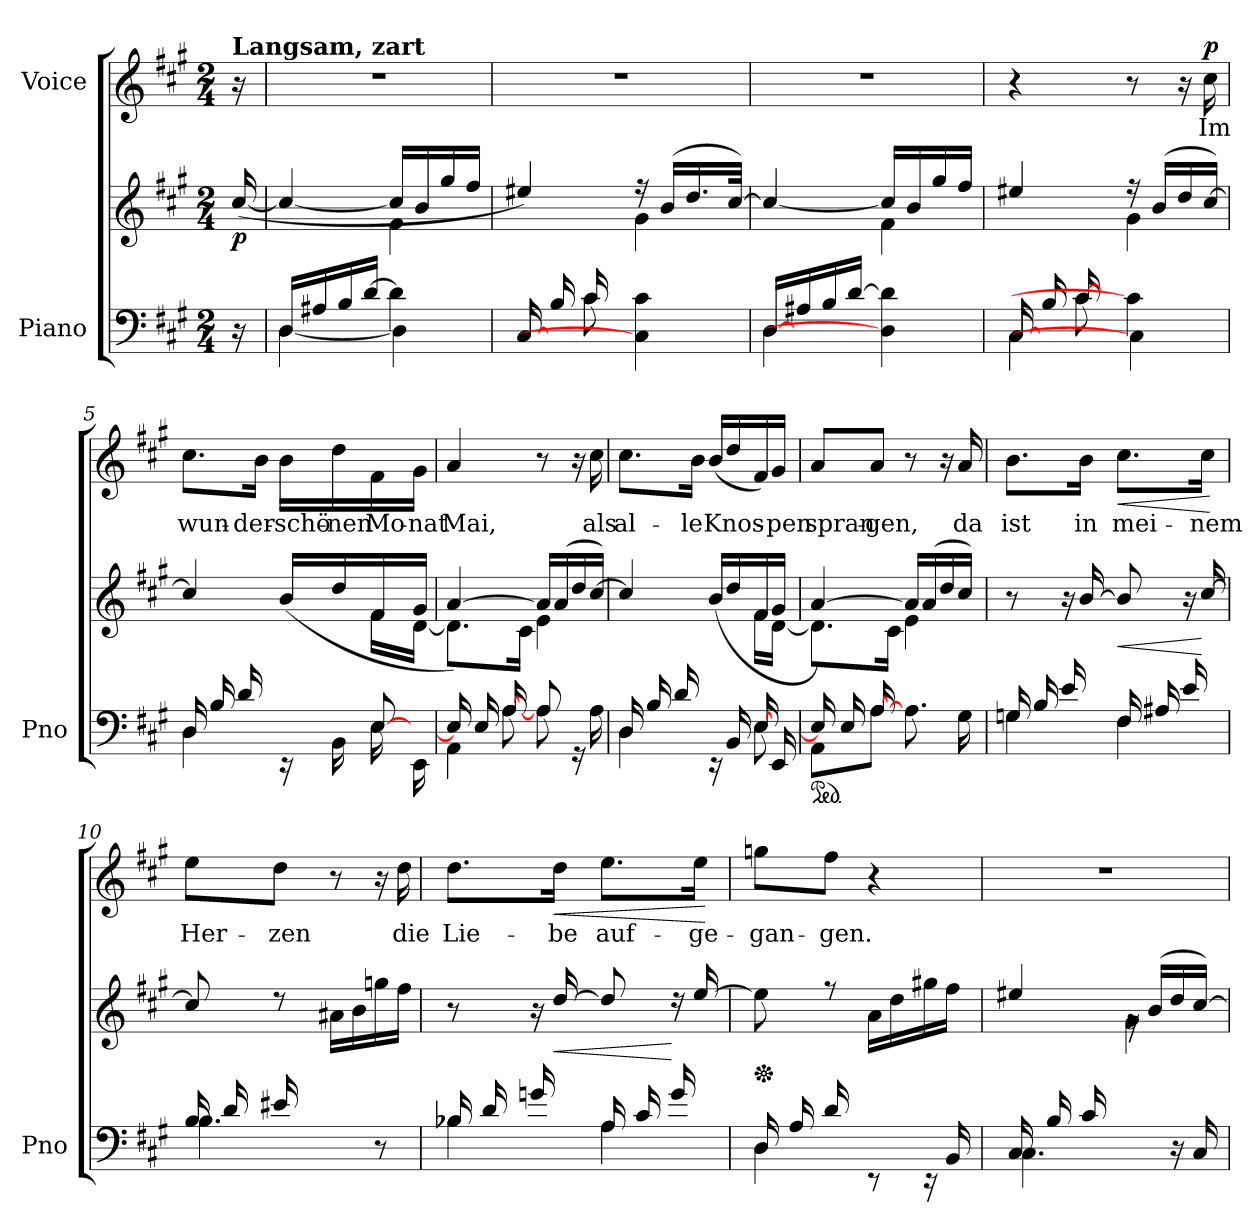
**kern	**kern	**dynam	**kern	**text	**dynam
*part2	*part2	*part2	*part1	*part1	*part1
*staff3	*staff2	*staff2/3	*staff1	*staff1	*staff1
*I"Piano	*	*	*I"Voice	*	*
*I'Pno	*	*	*	*	*
*clefF4	*clefG2	*	*clefG2	*	*
*k[f#c#g#]	*k[f#c#g#]	*	*k[f#c#g#]	*	*
*M2/4	*M2/4	*	*M2/4	*	*
*MM35	*MM35	*	*MM35	*	*
=	=	=	=	=	=
!	!	!	!LO:TX:a:B:t=Langsam, zart	!	!
!	!	!LO:DY:b	!	!	!
16r	(>[16cc#/	p	16r	.	.
=1	=1	=1	=1	=1	=1
*^	*^	*	*	*	*
16D/LL	[4D\	4cc#/_	4ryy	.	2r	.	.
16A#X/	.	.	.	.	.	.	.
16B/	.	.	.	.	.	.	.
[16d/JJ	.	.	.	.	.	.	.
4d\]	4D\]	16cc#/LL]	4f#\	.	.	.	.
.	.	16b/	.	.	.	.	.
.	.	16gg#/	.	.	.	.	.
.	.	16ff#/JJ	.	.	.	.	.
=2	=2	=2	=2	=2	=2	=2	=2
*	*^	*	*	*	*	*	*
(>[16C#/LL	4C#/	8ryy	4ee#X/)	8.ryy	.	2r	.	.
16B/	.	.	.	.	.	.	.	.
16c#/	.	8c#\	.	.	.	.	.	.
4ryy	.	.	.	16e#X\JJ	.	.	.	.
.	4C#\] 4c#\	4ryy	16r	4g#\)	.	.	.	.
.	.	.	(>16b/LL	.	.	.	.	.
.	.	.	16.dd/	.	.	.	.	.
16ryy	.	.	.	.	.	.	.	.
.	.	.	[32cc#/JJk)	.	.	.	.	.
*	*v	*v	*	*	*	*	*	*
=3	=3	=3	=3	=3	=3	=3	=3
(>[16D/LL	4D\	4cc#/_	4ryy	.	2r	.	.
16A#X/	.	.	.	.	.	.	.
16B/	.	.	.	.	.	.	.
[16d/JJ	.	.	.	.	.	.	.
4ryy	4D\] 4d\]	(>16cc#/LL]	4f#\)	.	.	.	.
.	.	16b/	.	.	.	.	.
.	.	16gg#/	.	.	.	.	.
.	.	16ff#/JJ	.	.	.	.	.
!!LO:LB:g=z
=4	=4	=4	=4	=4	=4	=4	=4
*^	*^	*	*	*	*	*	*
(>[16C#/LL	4C#/	8ryy	4C#\	4ee#X/)	8.ryy	.	4r	.	.
16B/	.	.	.	.	.	.	.	.	.
[16c#/	.	8c#\	.	.	.	.	.	.	.
4ryy	.	.	.	.	16e#X\JJ	.	.	.	.
.	4c#\]	4ryy	4C#\]	16r	4g#\)	.	8r	.	.
.	.	.	.	(>16b/LL	.	.	.	.	.
.	.	.	.	16dd/	.	.	16r	.	.
!	!	!	!	!	!	!	!	!LO:LY:b	!LO:DY:a
16ryy	.	.	.	[16cc#/JJ)	.	.	16cc#\	Im	p
*	*v	*v	*v	*	*	*	*	*	*
=5	=5	=5	=5	=5	=5	=5	=5
*	*	*	*^	*	*	*	*
!	!	!	!	!	!	!	!LO:LY:b	!
(>16D/LL	4D\	4cc#/]	4.ryy	8.ryy	.	8.cc#\L	wun-	.
16B/	.	.	.	.	.	.	.	.
16d/	.	.	.	.	.	.	.	.
!	!	!	!	!	!	!	!LO:LY:b	!
16ryy	.	.	.	16f#\JJ)	.	16b\Jk	-der-	.
!	!	!	!	!	!	!	!LO:LY:b	!
16rEE	8ryy	(>16b/LL	.	4ryy	.	16b\LL	-schö-	.
!	!	!	!	!	!	!	!LO:LY:b	!
16BB\LL	.	16dd/	.	.	.	16dd\	-nen	.
!	!	!	!	!	!	!	!LO:LY:b	!
[16E\	8E/	16f#/	16f#\LL	.	.	16f#\	Mo-	.
!	!	!	!	!	!	!	!LO:LY:b	!
16EE\JJ	.	16g#/JJ	[16d\JJ	.	.	16g#\JJ	-nat	.
=6	=6	=6	=6	=6	=6	=6	=6	=6
*	*^	*	*	*	*	*	*	*
!	!	!	!	!	!	!	!	!LO:LY:b	!
16E/LL]	4AA\	8ryy	[4a/)	8.d\L]	8.ryy	.	4a/	Mai,	.
16E/	.	.	.	.	.	.	.	.	.
[16A/	.	8A\	.	.	.	.	.	.	.
16ryy	.	.	.	16c#\Jk	16c#\JJ	.	.	.	.
8A/]	8A\	4ryy	16a/LL]	4e\	4ryy	.	8r	.	.
.	.	.	(>16a/	.	.	.	.	.	.
16rGG	8ryy	.	16dd/	.	.	.	16r	.	.
!	!	!	!	!	!	!	!	!LO:LY:b	!
16A\	.	.	[16cc#/JJ)	.	.	.	16cc#\	als	.
*	*v	*v	*	*	*	*	*	*	*
=7	=7	=7	=7	=7	=7	=7	=7	=7
!	!	!	!	!	!	!	!LO:LY:b	!
(>16D/LL	4D\	4cc#/]	4.ryy	8.ryy	.	8.cc#\L	al-	.
16B/	.	.	.	.	.	.	.	.
16d/	.	.	.	.	.	.	.	.
!	!	!	!	!	!	!	!LO:LY:b	!
16ryy	.	.	.	16f#\JJ)	.	16b\Jk	-le	.
!	!	!	!	!	!	!	!LO:LY:b	!
16rEE	8ryy	(>16b/LL	.	4ryy	.	(<16b/LL	Knos-	.
16BB/LL	.	16dd/	.	.	.	16dd/	.	.
[16E/	8E\	16f#/	16f#\LL	.	.	16f#/)	.	.
!	!	!	!	!	!	!	!LO:LY:b	!
16EE/JJ	.	16g#/JJ	[16d\JJ	.	.	16g#/JJ	-pen	.
!!LO:LB:g=z
=8	=8	=8	=8	=8	=8	=8	=8	=8
*ped	*	*	*	*	*	*	*	*
!	!	!	!	!	!	!	!LO:LY:b	!
16E/LL]	8AA\L	[4a/)	8.d\L]	8.ryy	.	8a/L	spran-	.
16E/	.	.	.	.	.	.	.	.
!	!	!	!	!	!	!	!LO:LY:b	!
[16A/	8A\J	.	.	.	.	8a/J	-gen,	.
16ryy	.	.	16c#\Jk	16c#\JJ	.	.	.	.
8.A\L]	4ryy	16a/LL]	4e\	4ryy	.	8r	.	.
.	.	(>16a/	.	.	.	.	.	.
.	.	16dd/	.	.	.	16r	.	.
!	!	!	!	!	!	!	!LO:LY:b	!
16G#\Jk	.	16cc#/JJ)	.	.	.	16a/	da	.
*	*	*	*v	*v	*	*	*	*
=9	=9	=9	=9	=9	=9	=9	=9
!	!	!	!	!	!	!LO:LY:b	!
(>16Gn/LL	4G\	8r	8.ryy	.	8.b\L	ist	.
16B/	.	.	.	.	.	.	.
16e/	.	16r	.	.	.	.	.
!	!	!	!	!	!	!LO:LY:b	!
16ryy	.	[16b/	16b\JJ)	.	16b\Jk	in	.
!	!	!	!	!LO:HP:b	!	!LO:LY:b	!LO:HP:b
(>16F#/LL	4F#\	8b/]	8.ryy	<	8.cc#\L	mei-	<
16A#X/	.	.	.	.	.	.	.
16e/	.	16r	.	.	.	.	.
!	!	!	!	!	!	!LO:LY:b	!
16ryy	.	[16cc#/	16cc#\JJ)	[	16cc#\Jk	-nem	.
*v	*v	*	*	*	*	*	*
*	*v	*v	*	*	*	*
.	.	.	.	.	[
=10	=10	=10	=10	=10	=10
*^	*^	*	*	*	*
!	!	!	!	!	!	!LO:LY:b	!
16B/LL	4.B\	8cc#/]	8.ryy	.	8ee\L	Her-	.
16d/	.	.	.	.	.	.	.
!	!	!	!	!	!	!LO:LY:b	!
16e#X/	.	8r	.	.	8dd\J	-zen	.
4ryy	.	.	16f#\JJ	.	.	.	.
.	.	16a#X\LL	4ryy	.	8r	.	.
.	.	16b\	.	.	.	.	.
.	8r	16ggn\	.	.	16r	.	.
!	!	!	!	!	!	!LO:LY:b	!
16ryy	.	16ff#\JJ	.	.	16dd\	die	.
=11	=11	=11	=11	=11	=11	=11	=11
!	!	!	!	!	!	!LO:LY:b	!
16B-X/LL	4B-\	8r	8.ryy	.	8.dd\L	Lie-	.
16d/	.	.	.	.	.	.	.
16gn/	.	16r	.	.	.	.	.
!	!	!	!	!LO:HP:b	!	!LO:LY:b	!LO:HP:b
16ryy	.	[16dd/	16dd\JJ	<	16dd\Jk	-be	<
!	!	!	!	!	!	!LO:LY:b	!
16A/LL	4A\	8dd/]	8.ryy	.	8.ee\L	auf-	.
16c#/	.	.	.	.	.	.	.
16g/	.	16rdd	.	[	.	.	.
!	!	!	!	!	!	!LO:LY:b	!
16ryy	.	[16ee/	16ee\JJ	.	16ee\Jk	-ge-	.
*v	*v	*	*	*	*	*	*
*	*v	*v	*	*	*	*
.	.	.	.	.	[
=12	=12	=12	=12	=12	=12
*^	*	*	*	*	*
*	*	*Xped	*	*	*	*
*	*	*^	*	*	*	*
!	!	!	!	!	!	!LO:LY:b	!
(>16D/LL	4D\	8ee\]	8.ryy	.	8ggn\L	-gan-	.
16A/	.	.	.	.	.	.	.
!	!	!	!	!	!	!LO:LY:b	!
16d/	.	8rff	.	.	8ff#\J	-gen.	.
16ryy	.	.	16f#\JJ	.	.	.	.
8rEE	4ryy	16a\LL	4ryy	.	4r	.	.
.	.	16dd\	.	.	.	.	.
16rEE	.	16gg#X\	.	.	.	.	.
16BB/	.	16ff#\JJ	.	.	.	.	.
!!LO:PB:g=z
=13	=13	=13	=13	=13	=13	=13	=13
(>16C#/LL	4.C#\	4ee#X/)	8.ryy	.	2r	.	.
16B/	.	.	.	.	.	.	.
16c#/	.	.	.	.	.	.	.
4ryy	.	.	16e#X\JJ	.	.	.	.
.	.	16rg	4g#\)	.	.	.	.
.	.	(>16b/LL	.	.	.	.	.
.	16r	16dd/	.	.	.	.	.
16ryy	16C#/	[16cc#/JJ)	.	.	.	.	.
*v	*v	*	*	*	*	*	*
*	*v	*v	*	*	*	*
=	=	=	=	=	=
*-	*-	*-	*-	*-	*-
